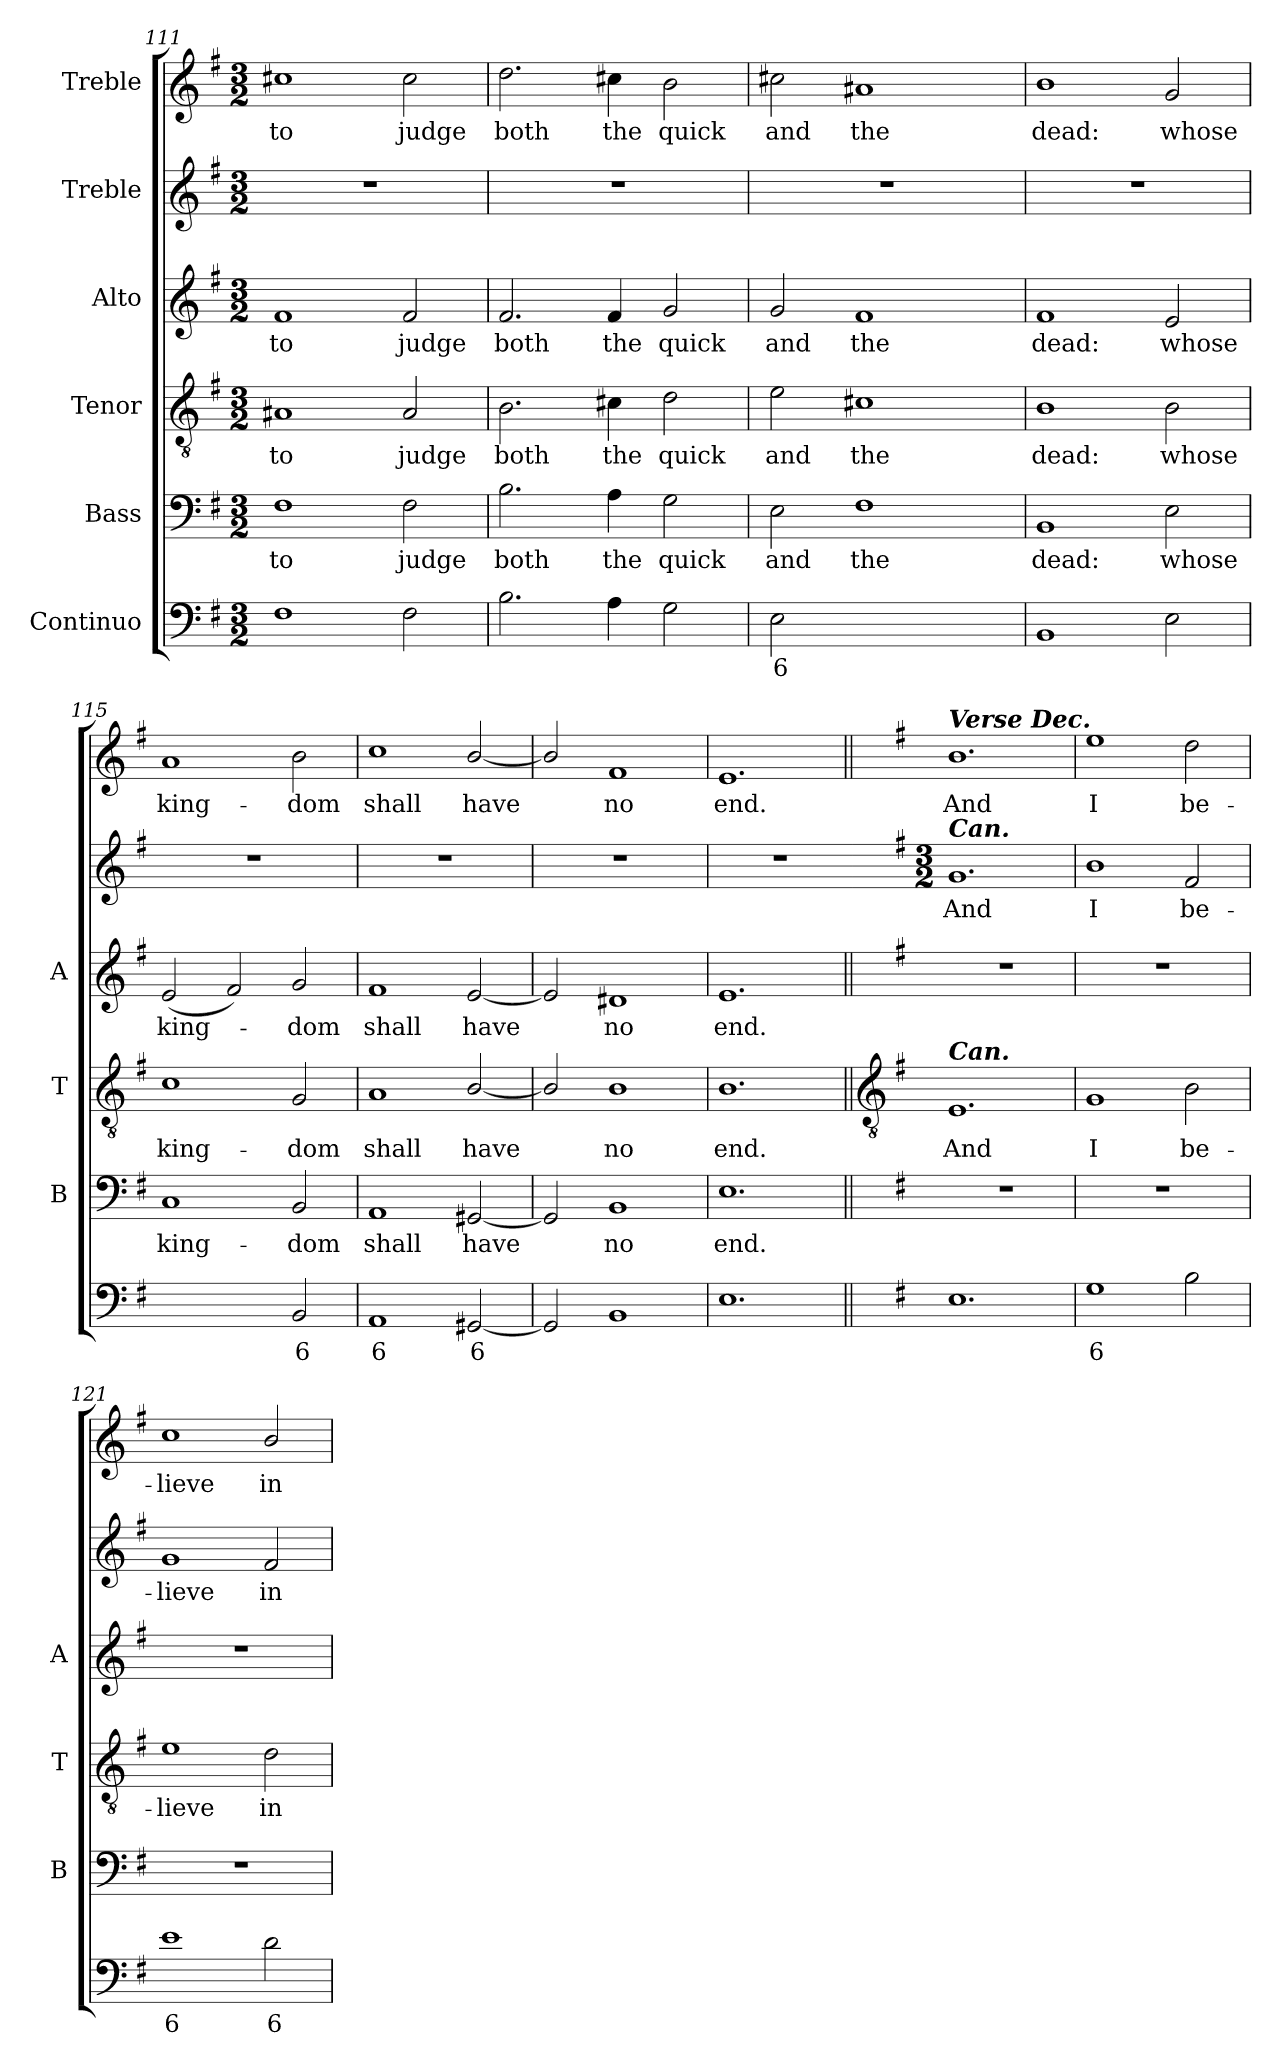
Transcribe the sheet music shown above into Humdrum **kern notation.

**kern	**text	**text	**kern	**text	**kern	**text	**kern	**text	**kern	**text	**kern	**text
*part6	*part6	*part6	*part5	*part5	*part4	*part4	*part3	*part3	*part2	*part2	*part1	*part1
*staff6	*staff6	*staff6	*staff5	*staff5	*staff4	*staff4	*staff3	*staff3	*staff2	*staff2	*staff1	*staff1
*I"Continuo	*	*	*I"Bass	*	*I"Tenor	*	*I"Alto	*	*I"Treble	*	*I"Treble	*
*	*	*	*I'B	*	*I'T	*	*I'A	*	*	*	*	*
!!LO:LB:g=z
*clefF4	*	*	*clefF4	*	*clefGv2	*	*clefG2	*	*clefG2	*	*clefG2	*
*k[f#]	*	*	*k[f#]	*	*k[f#]	*	*k[f#]	*	*k[f#]	*	*k[f#]	*
*G:	*	*	*G:	*	*G:	*	*G:	*	*G:	*	*G:	*
*M3/2	*	*	*M3/2	*	*M3/2	*	*M3/2	*	*M3/2	*	*M3/2	*
=111	=111	=111	=111	=111	=111	=111	=111	=111	=111	=111	=111	=111
!	!	!	!	!LO:LY:b	!	!LO:LY:b	!	!LO:LY:b	!	!	!	!LO:LY:b
1F#	.	.	1F#	to	1A#X	to	1f#	to	1.r	.	1cc#X	to
!	!	!	!	!LO:LY:b	!	!LO:LY:b	!	!LO:LY:b	!	!	!	!LO:LY:b
2F#	.	.	2F#	judge	2A#	judge	2f#	judge	.	.	2cc#	judge
=112	=112	=112	=112	=112	=112	=112	=112	=112	=112	=112	=112	=112
!	!	!	!	!LO:LY:b	!	!LO:LY:b	!	!LO:LY:b	!	!	!	!LO:LY:b
2.B	.	.	2.B	both	2.B	both	2.f#	both	1.r	.	2.dd	both
!	!	!	!	!LO:LY:b	!	!LO:LY:b	!	!LO:LY:b	!	!	!	!LO:LY:b
4A	.	.	4A	the	4c#X	the	4f#	the	.	.	4cc#X	the
!	!	!	!	!LO:LY:b	!	!LO:LY:b	!	!LO:LY:b	!	!	!	!LO:LY:b
2G	.	.	2G	quick	2d	quick	2g	quick	.	.	2b	quick
=113	=113	=113	=113	=113	=113	=113	=113	=113	=113	=113	=113	=113
!	!LO:LY:b	!	!	!LO:LY:b	!	!LO:LY:b	!	!LO:LY:b	!	!	!	!LO:LY:b
2E	6	.	2E	and	2e	and	2g	and	1.r	.	2cc#X	and
!	!LO:LY:b	!LO:LY:b	!	!LO:LY:b	!	!LO:LY:b	!	!LO:LY:b	!	!	!	!LO:LY:b
[2F#yy	6	4	1F#	the	1c#X	the	1f#	the	.	.	1a#X	the
!	!LO:LY:b	!LO:LY:b	!	!	!	!	!	!	!	!	!	!
2F#yy]	5	3	.	.	.	.	.	.	.	.	.	.
=114	=114	=114	=114	=114	=114	=114	=114	=114	=114	=114	=114	=114
!	!	!	!	!LO:LY:b	!	!LO:LY:b	!	!LO:LY:b	!	!	!	!LO:LY:b
1BB	.	.	1BB	dead:	1B	dead:	1f#	dead:	1.r	.	1b	dead:
!	!	!	!	!LO:LY:b	!	!LO:LY:b	!	!LO:LY:b	!	!	!	!LO:LY:b
2E	.	.	2E	whose	2B	whose	2e	whose	.	.	2g	whose
=115	=115	=115	=115	=115	=115	=115	=115	=115	=115	=115	=115	=115
!	!LO:LY:b	!LO:LY:b	!	!LO:LY:b	!	!LO:LY:b	!	!LO:LY:b	!	!	!	!LO:LY:b
[2Cyy	6	3	1C	king-	1c	king-	(<2e	king-	1.r	.	1a	king-
!	!	!LO:LY:b	!	!	!	!	!	!	!	!	!	!
2Cyy]	.	4	.	.	.	.	2f#)	.	.	.	.	.
!	!LO:LY:b	!	!	!LO:LY:b	!	!LO:LY:b	!	!LO:LY:b	!	!	!	!LO:LY:b
2BB	6	.	2BB	-dom	2G	-dom	2g	dom	.	.	2b	-dom
=116	=116	=116	=116	=116	=116	=116	=116	=116	=116	=116	=116	=116
!	!LO:LY:b	!	!	!LO:LY:b	!	!LO:LY:b	!	!LO:LY:b	!	!	!	!LO:LY:b
1AA	6	.	1AA	shall	1A	shall	1f#	shall	1.r	.	1cc	shall
!	!LO:LY:b	!	!	!LO:LY:b	!	!LO:LY:b	!	!LO:LY:b	!	!	!	!LO:LY:b
[2GG#X	6	.	[2GG#X	have	[2B/	have	[2e	have	.	.	[2b/	have
=117	=117	=117	=117	=117	=117	=117	=117	=117	=117	=117	=117	=117
2GG#]	.	.	2GG#]	.	2B/]	.	2e]	.	1.r	.	2b/]	.
!	!	!	!	!LO:LY:b	!	!LO:LY:b	!	!LO:LY:b	!	!	!	!LO:LY:b
1BB	.	.	1BB	no	1B	no	1d#X	no	.	.	1f#	no
=118	=118	=118	=118	=118	=118	=118	=118	=118	=118	=118	=118	=118
!	!	!	!	!LO:LY:b	!	!LO:LY:b	!	!LO:LY:b	!	!	!	!LO:LY:b
1.E	.	.	1.E	end.	1.B	end.	1.e	end.	1.r	.	1.e	end.
!!LO:LB:g=z
=119||	=119||	=119||	=119||	=119||	=119||	=119||	=119||	=119||	=119	=119||	=119||	=119||
*	*	*	*	*	*clefGv2	*	*	*	*	*	*	*
*	*	*	*	*	*	*	*	*	*k[f#]	*	*	*
*	*	*	*	*	*	*	*	*	*G:	*	*	*
*	*	*	*	*	*	*	*	*	*M3/2	*	*	*
!	!	!	!	!	!	!	!	!	!	!	!LO:TX:a:Bi:t=Verse Dec.	!
!	!	!	!	!	!	!	!	!	!LO:TX:a:Bi:t=Can.	!	!	!
!	!	!	!	!	!LO:TX:a:Bi:t=Can.	!	!	!	!	!	!	!
!	!	!	!LO:N:vis=1	!	!	!LO:LY:b	!LO:N:vis=1	!	!	!LO:LY:b	!	!LO:LY:b
1.E	.	.	1.r	.	1.E	And	1.r	.	1.g	And	1.b	And
=120	=120	=120	=120	=120	=120	=120	=120	=120	=120	=120	=120	=120
!	!LO:LY:b	!	!LO:N:vis=1	!	!	!LO:LY:b	!LO:N:vis=1	!	!	!LO:LY:b	!	!LO:LY:b
1G	6	.	1.r	.	1G	I	1.r	.	1b	I	1ee	I
!	!	!	!	!	!	!LO:LY:b	!	!	!	!LO:LY:b	!	!LO:LY:b
2B	.	.	.	.	2B	be-	.	.	2f#	be-	2dd	be-
=121	=121	=121	=121	=121	=121	=121	=121	=121	=121	=121	=121	=121
!	!LO:LY:b	!	!LO:N:vis=1	!	!	!LO:LY:b	!LO:N:vis=1	!	!	!LO:LY:b	!	!LO:LY:b
1e	6	.	1.r	.	1e	-lieve	1.r	.	1g	-lieve	1cc	-lieve
!	!LO:LY:b	!	!	!	!	!LO:LY:b	!	!	!	!LO:LY:b	!	!LO:LY:b
2d	6	.	.	.	2d	in	.	.	2f#	in	2b/	in
=	=	=	=	=	=	=	=	=	=	=	=	=
*-	*-	*-	*-	*-	*-	*-	*-	*-	*-	*-	*-	*-
